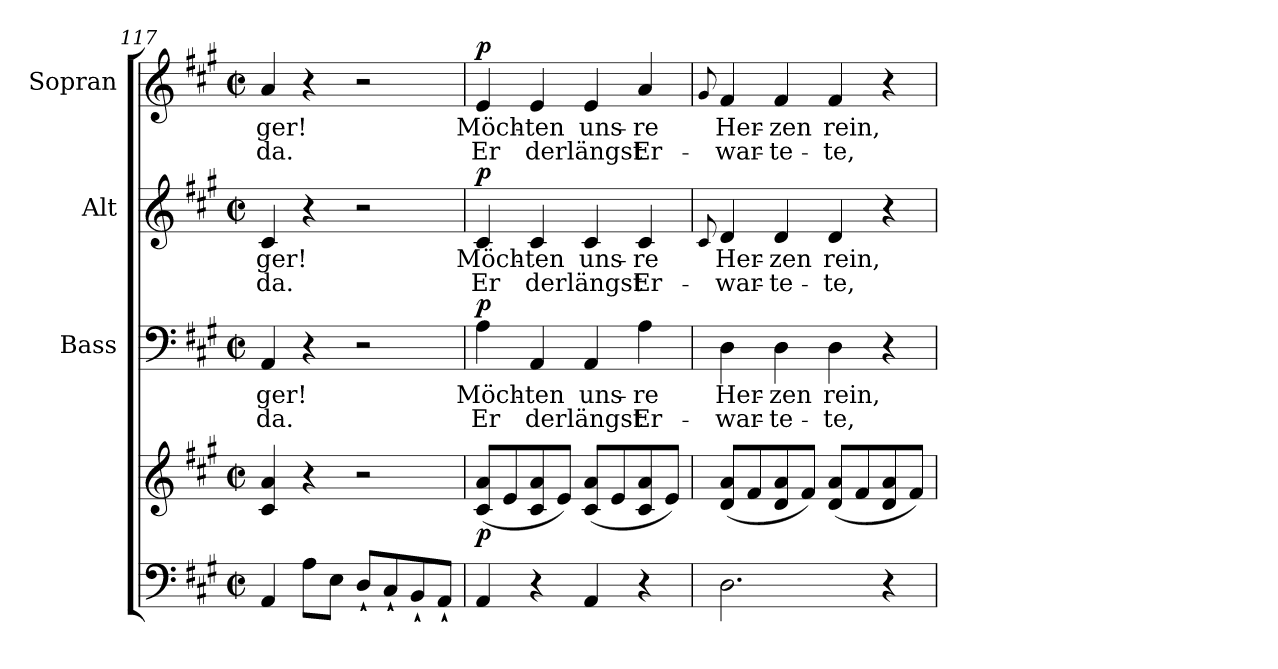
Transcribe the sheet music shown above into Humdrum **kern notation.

**kern	**kern	**dynam	**kern	**text	**text	**dynam	**kern	**text	**text	**dynam	**kern	**text	**text	**dynam
*part4	*part4	*part4	*part3	*part3	*part3	*part3	*part2	*part2	*part2	*part2	*part1	*part1	*part1	*part1
*staff5	*staff4	*staff4/5	*staff3	*staff3	*staff3	*staff3	*staff2	*staff2	*staff2	*staff2	*staff1	*staff1	*staff1	*staff1
*	*	*	*I"Bass	*	*	*	*I"Alt	*	*	*	*I"Sopran	*	*	*
*	*	*	*I'B.	*	*	*	*I'A.	*	*	*	*I'S.	*	*	*
*clefF4	*clefG2	*	*clefF4	*	*	*	*clefG2	*	*	*	*clefG2	*	*	*
*k[f#c#g#]	*k[f#c#g#]	*	*k[f#c#g#]	*	*	*	*k[f#c#g#]	*	*	*	*k[f#c#g#]	*	*	*
*A:	*A:	*	*A:	*	*	*	*A:	*	*	*	*A:	*	*	*
*M2/2	*M2/2	*	*M2/2	*	*	*	*M2/2	*	*	*	*M2/2	*	*	*
*met(c|)	*met(c|)	*	*met(c|)	*	*	*	*met(c|)	*	*	*	*met(c|)	*	*	*
=117	=117	=117	=117	=117	=117	=117	=117	=117	=117	=117	=117	=117	=117	=117
!	!	!	!	!LO:LY:b	!LO:LY:b	!	!	!LO:LY:b	!LO:LY:b	!	!	!LO:LY:b	!LO:LY:b	!
4AA/	4c#/ 4a/	.	4AA/	-ger!	da.	.	4c#/	-ger!	da.	.	4a/	-ger!	da.	.
8A\L	4r	.	4r	.	.	.	4r	.	.	.	4r	.	.	.
8E\J	.	.	.	.	.	.	.	.	.	.	.	.	.	.
8D`</L	2r	.	2r	.	.	.	2r	.	.	.	2r	.	.	.
8C#`</	.	.	.	.	.	.	.	.	.	.	.	.	.	.
8BB`</	.	.	.	.	.	.	.	.	.	.	.	.	.	.
8AA`</J	.	.	.	.	.	.	.	.	.	.	.	.	.	.
=118	=118	=118	=118	=118	=118	=118	=118	=118	=118	=118	=118	=118	=118	=118
!	!	!LO:DY:b	!	!LO:LY:b	!LO:LY:b	!LO:DY:a	!	!LO:LY:b	!LO:LY:b	!LO:DY:a	!	!LO:LY:b	!LO:LY:b	!LO:DY:a
4AA/	(<8c#/ 8a/L	p	4A\	Möch-	Er	p	4c#/	Möch-	Er	p	4e/	Möch-	Er	p
.	8e/	.	.	.	.	.	.	.	.	.	.	.	.	.
!	!	!	!	!LO:LY:b	!LO:LY:b	!	!	!LO:LY:b	!LO:LY:b	!	!	!LO:LY:b	!LO:LY:b	!
4r	8c#/ 8a/	.	4AA/	-ten	der	.	4c#/	-ten	der	.	4e/	-ten	der	.
.	8e/J)	.	.	.	.	.	.	.	.	.	.	.	.	.
!	!	!	!	!LO:LY:b	!LO:LY:b	!	!	!LO:LY:b	!LO:LY:b	!	!	!LO:LY:b	!LO:LY:b	!
4AA/	(<8c#/ 8a/L	.	4AA/	uns-	längst	.	4c#/	uns-	längst	.	4e/	uns-	längst	.
.	8e/	.	.	.	.	.	.	.	.	.	.	.	.	.
!	!	!	!	!LO:LY:b	!LO:LY:b	!	!	!LO:LY:b	!LO:LY:b	!	!	!LO:LY:b	!LO:LY:b	!
4r	8c#/ 8a/	.	4A\	-re	Er-	.	4c#/	-re	Er-	.	4a/	-re	Er-	.
.	8e/J)	.	.	.	.	.	.	.	.	.	.	.	.	.
=119	=119	=119	=119	=119	=119	=119	=119	=119	=119	=119	=119	=119	=119	=119
.	.	.	.	.	.	.	8qqc#/	.	.	.	8qqg#/	.	.	.
!	!	!	!	!LO:LY:b	!LO:LY:b	!	!	!LO:LY:b	!LO:LY:b	!	!	!LO:LY:b	!LO:LY:b	!
2.D\	(<8d/ 8a/L	.	4D\	Her-	-war-	.	4d/	Her-	-war-	.	4f#/	Her-	-war-	.
.	8f#/	.	.	.	.	.	.	.	.	.	.	.	.	.
!	!	!	!	!LO:LY:b	!LO:LY:b	!	!	!LO:LY:b	!LO:LY:b	!	!	!LO:LY:b	!LO:LY:b	!
.	8d/ 8a/	.	4D\	-zen	-te-	.	4d/	-zen	-te-	.	4f#/	-zen	-te-	.
.	8f#/J)	.	.	.	.	.	.	.	.	.	.	.	.	.
!	!	!	!	!LO:LY:b	!LO:LY:b	!	!	!LO:LY:b	!LO:LY:b	!	!	!LO:LY:b	!LO:LY:b	!
.	(<8d/ 8a/L	.	4D\	rein,	-te,	.	4d/	rein,	-te,	.	4f#/	rein,	-te,	.
.	8f#/	.	.	.	.	.	.	.	.	.	.	.	.	.
4r	8d/ 8a/	.	4r	.	.	.	4r	.	.	.	4r	.	.	.
.	8f#/J)	.	.	.	.	.	.	.	.	.	.	.	.	.
=	=	=	=	=	=	=	=	=	=	=	=	=	=	=
*-	*-	*-	*-	*-	*-	*-	*-	*-	*-	*-	*-	*-	*-	*-
